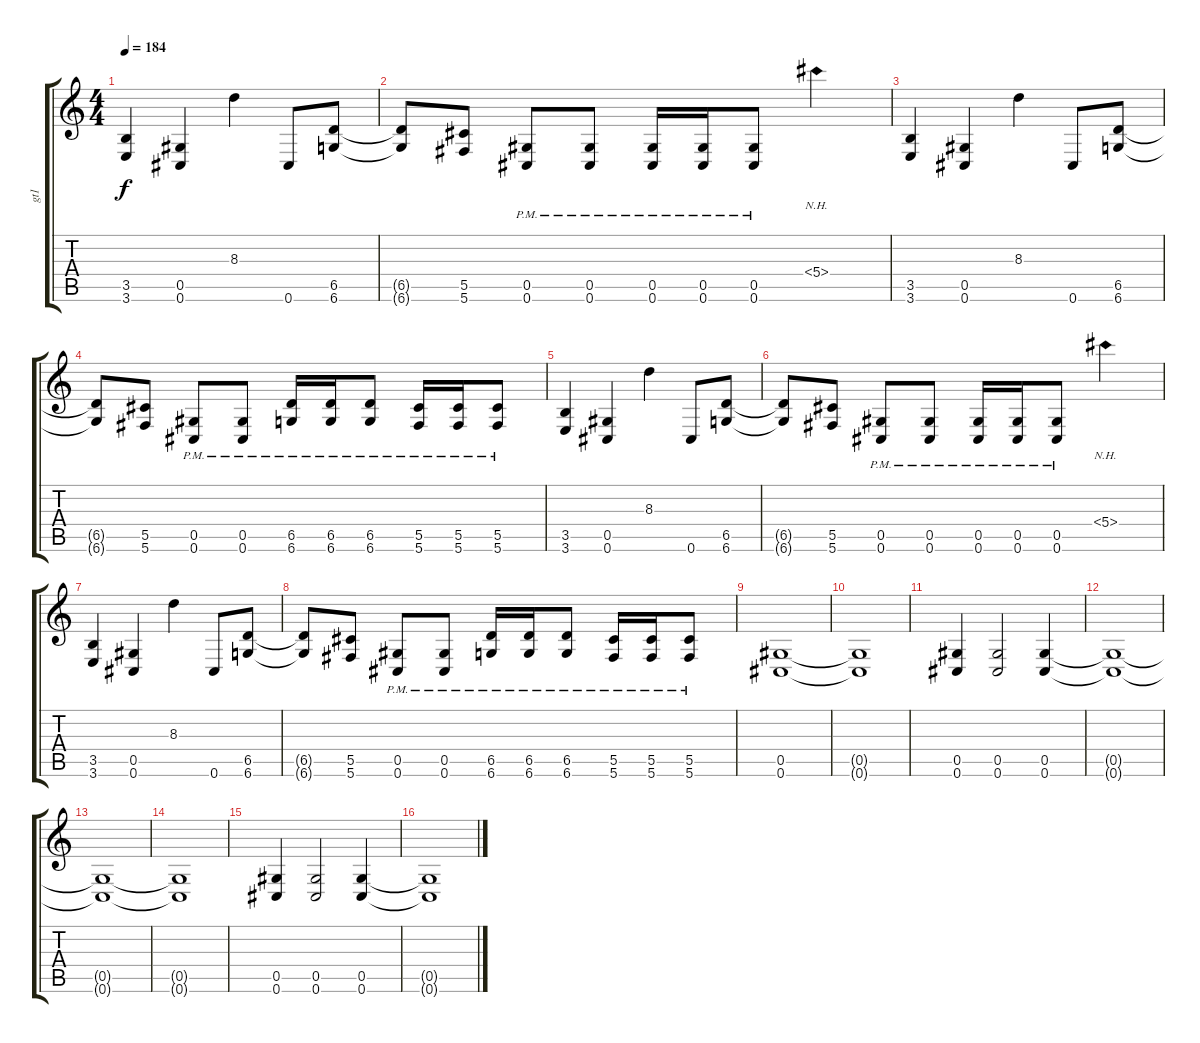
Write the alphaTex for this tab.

\track ("gt1" "gt1") {instrument overdrivenguitar}
\staff {score tabs}
\tuning (Eb4 Bb3 Gb3 Db3 Ab2 Db2) {hide}
\ts (4 4)
\tempo 184
\clef g2
\ks c
(3.5 3.6).4{dy f} (0.5 0.6).4 8.3.4 0.6.8 (6.5 6.6).8 |
(6.5{t} 6.6{t}).8 (5.5 5.6).8 (0.5{pm} 0.6{pm}).8 (0.5{pm} 0.6{pm}).8 (0.5{pm} 0.6{pm}).16 (0.5{pm} 0.6{pm}).16 (0.5{pm} 0.6{pm}).8 5.4{nh}.4 |
(3.5 3.6).4 (0.5 0.6).4 8.3.4 0.6.8 (6.5 6.6).8 |
(6.5{t} 6.6{t}).8 (5.5 5.6).8 (0.5{pm} 0.6{pm}).8 (0.5{pm} 0.6{pm}).8 (6.5{pm} 6.6{pm}).16 (6.5{pm} 6.6{pm}).16 (6.5{pm} 6.6{pm}).8 (5.5{pm} 5.6{pm}).16 (5.5{pm} 5.6{pm}).16 (5.5{pm} 5.6{pm}).8 |
(3.5 3.6).4 (0.5 0.6).4 8.3.4 0.6.8 (6.5 6.6).8 |
(6.5{t} 6.6{t}).8 (5.5 5.6).8 (0.5{pm} 0.6{pm}).8 (0.5{pm} 0.6{pm}).8 (0.5{pm} 0.6{pm}).16 (0.5{pm} 0.6{pm}).16 (0.5{pm} 0.6{pm}).8 5.4{nh}.4 |
(3.5 3.6).4 (0.5 0.6).4 8.3.4 0.6.8 (6.5 6.6).8 |
(6.5{t} 6.6{t}).8 (5.5 5.6).8 (0.5{pm} 0.6{pm}).8 (0.5{pm} 0.6{pm}).8 (6.5{pm} 6.6{pm}).16 (6.5{pm} 6.6{pm}).16 (6.5{pm} 6.6{pm}).8 (5.5{pm} 5.6{pm}).16 (5.5{pm} 5.6{pm}).16 (5.5{pm} 5.6{pm}).8 |
(0.5 0.6).1 |
(0.5{t} 0.6{t}).1 |
(0.5 0.6).4 (0.5 0.6).2 (0.5 0.6).4 |
(0.5{t} 0.6{t}).1 |
(0.5{t} 0.6{t}).1 |
(0.5{t} 0.6{t}).1 |
(0.5 0.6).4 (0.5 0.6).2 (0.5 0.6).4 |
(0.5{t} 0.6{t}).1
